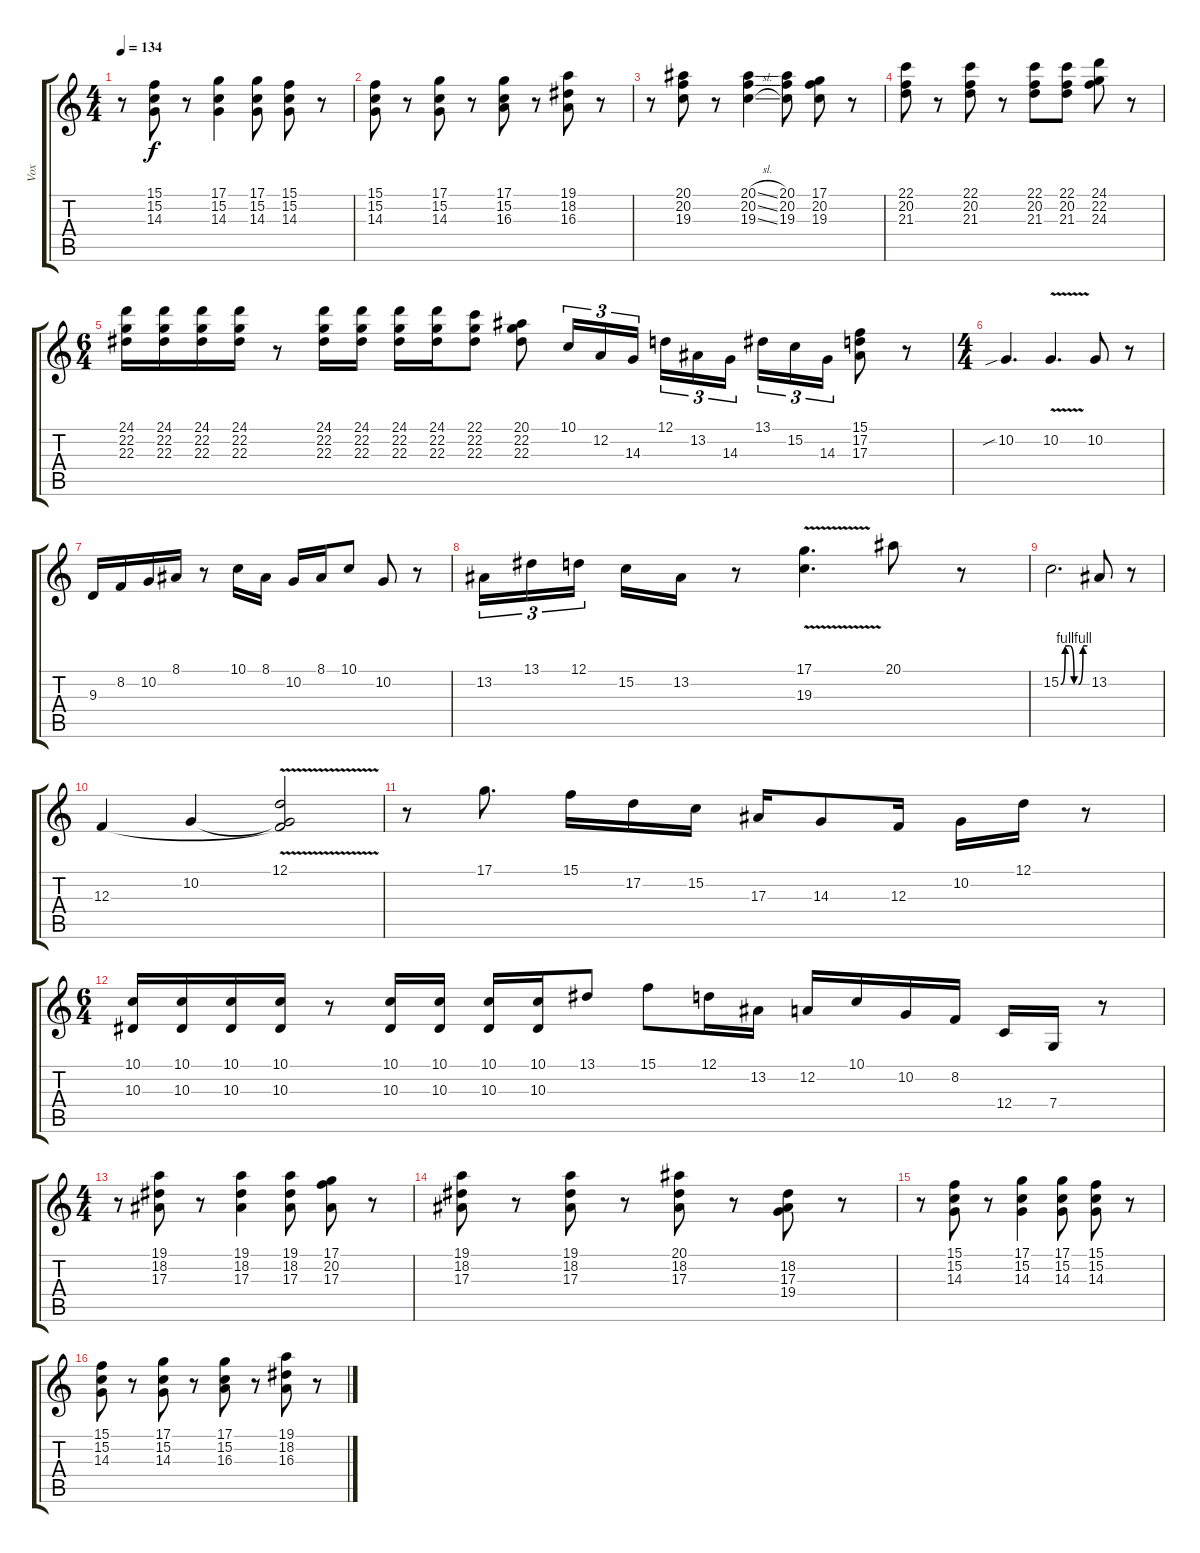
\track ("Vox" "Vox") {instrument lead2sawtooth}
\staff {score tabs}
\tuning (D4 A3 F3 C3 G2 C2) {hide}
\ts (4 4)
\tempo 134
\clef g2
\ks c
r.8{dy f} (15.1 15.2 14.3).8 r.8 (17.1 15.2 14.3).4 (17.1 15.2 14.3).8 (15.1 15.2 14.3).8 r.8 |
(15.1 15.2 14.3).8 r.8 (17.1 15.2 14.3).8 r.8 (17.1 15.2 16.3).8 r.8 (19.1 18.2 16.3).8 r.8 |
r.8 (20.1 20.2 19.3).8 r.8 (20.1{sl} 20.2{sl} 19.3{sl}).4 (20.1 20.2 19.3).8 (17.1 20.2 19.3).8 r.8 |
(22.1 20.2 21.3).8 r.8 (22.1 20.2 21.3).8 r.8 (22.1 20.2 21.3).8 (22.1 20.2 21.3).8 (24.1 22.2 24.3).8 r.8 |
\ts (6 4)
(24.1 22.2 22.3).16 (24.1 22.2 22.3).16 (24.1 22.2 22.3).16 (24.1 22.2 22.3).16 r.8 (24.1 22.2 22.3).16 (24.1 22.2 22.3).16 (24.1 22.2 22.3).16 (24.1 22.2 22.3).16 (22.1 22.2 22.3).8 (20.1 22.2 22.3).8 10.1.16{tu (3 2) instrument overdrivenguitar} 12.2.16{tu (3 2)} 14.3.16{tu (3 2) beam splitsecondary} 12.1.16{tu (3 2)} 13.2.16{tu (3 2)} 14.3.16{tu (3 2) beam splitsecondary} 13.1.16{tu (3 2)} 15.2.16{tu (3 2)} 14.3.16{tu (3 2)} (15.1 17.2 17.3).8 r.8{instrument lead2sawtooth} |
\ts (4 4)
10.2{sib}.4{d} 10.2{v}.4{d} 10.2.8 r.8 |
9.3.16 8.2.16 10.2.16 8.1.16 r.8 10.1.16 8.1.16 10.2.16 8.1.16 10.1.8 10.2.8 r.8 |
13.2.16{tu (3 2)} 13.1.16{tu (3 2)} 12.1.16{tu (3 2) beam splitsecondary} 15.2.16 13.2.16 r.8 (17.1{v} 19.3{v}).4{d} 20.1.8 r.8 |
15.2{be (custom 0 0 10 4 20 4 30 0 40 0 50 4 60 4)}.2{d} 13.2.8 r.8 |
12.3.4 10.2.4 (12.1{v} 10.2{t} 12.3{t}).2 |
r.8 17.1.8{d} 15.1.16 17.2.16 15.2.16 17.3.16 14.3.8 12.3.16 10.2.16 12.1.16 r.8 |
\ts (6 4)
(10.1 10.3).16 (10.1 10.3).16 (10.1 10.3).16 (10.1 10.3).16 r.8 (10.1 10.3).16 (10.1 10.3).16 (10.1 10.3).16 (10.1 10.3).16 13.1.8 15.1.8 12.1.16 13.2.16 12.2.16 10.1.16 10.2.16 8.2.16 12.4.16 7.4.16 r.8 |
\ts (4 4)
r.8{volume 10 instrument rockorgan} (19.1 18.2 17.3).8 r.8 (19.1 18.2 17.3).4 (19.1 18.2 17.3).8 (17.1 20.2 17.3).8 r.8 |
(19.1 18.2 17.3).8 r.8 (19.1 18.2 17.3).8 r.8 (20.1 18.2 17.3).8 r.8 (18.2 17.3 19.4).8 r.8 |
r.8 (15.1 15.2 14.3).8 r.8 (17.1 15.2 14.3).4 (17.1 15.2 14.3).8 (15.1 15.2 14.3).8 r.8 |
(15.1 15.2 14.3).8 r.8 (17.1 15.2 14.3).8 r.8 (17.1 15.2 16.3).8 r.8 (19.1 18.2 16.3).8 r.8
